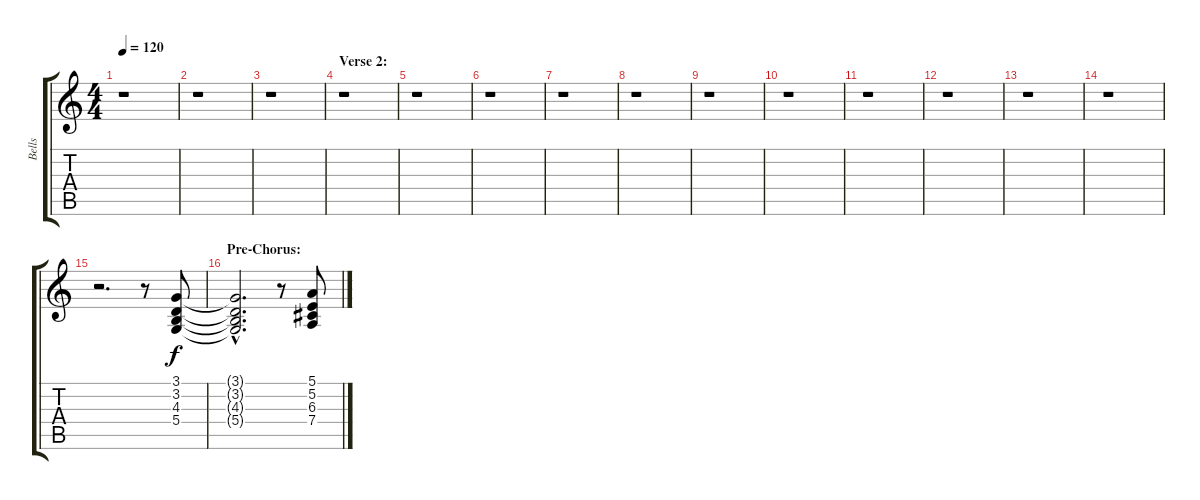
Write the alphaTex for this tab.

\track ("Bells" "Bells") {instrument tubularbells}
\staff {score tabs}
\tuning (E4 B3 G3 D3 A2 E2) {hide}
\ts (4 4)
\tempo 120
\clef g2
\ks c
r.1{dy f} |
r.1 |
r.1 |
\section ("" "Verse 2:")
r.1 |
r.1 |
r.1 |
r.1 |
r.1 |
r.1 |
r.1 |
r.1 |
r.1 |
r.1 |
r.1 |
r.2{d} r.8 (3.1 3.2 4.3 5.4).8 |
\section ("" "Pre-Chorus:")
(3.1{hac t} 3.2{hac t} 4.3{hac t} 5.4{hac t}).2{d} r.8 (5.1 5.2 6.3 7.4).8
